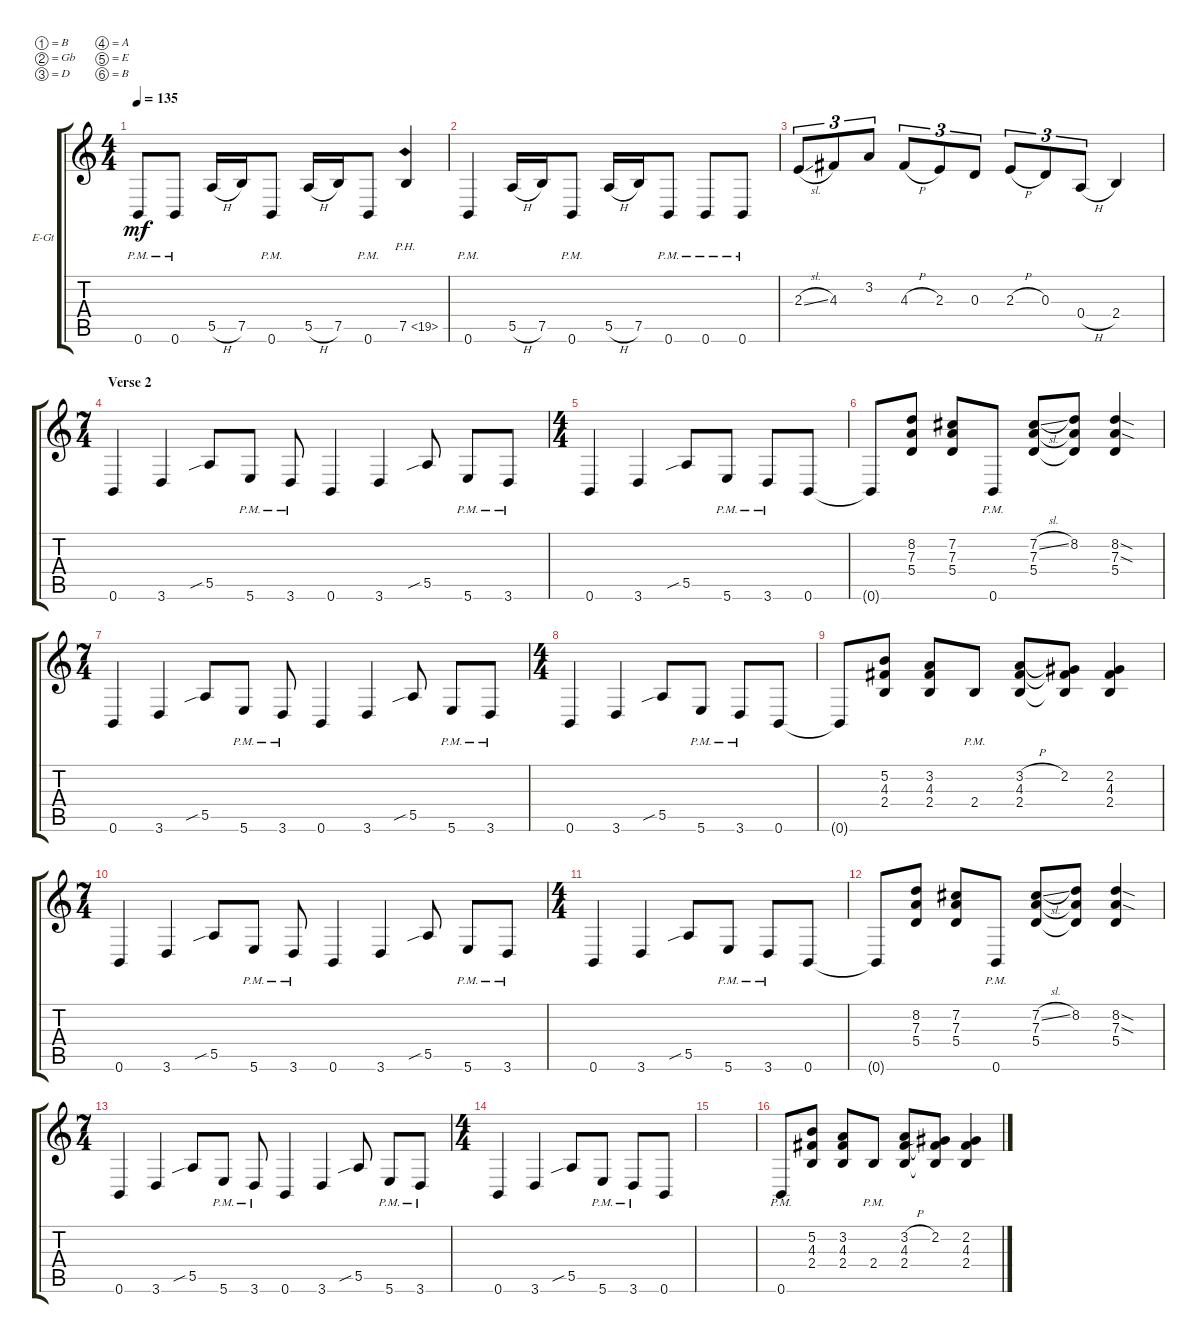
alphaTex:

\bracketExtendMode groupsimilarinstruments
\firstSystemTrackNameOrientation horizontal
\otherSystemsTrackNameOrientation horizontal
\track ("Electric Guitar 2" "E-Gt") {multiBarRest instrument distortionguitar}
\staff {score tabs}
\tuning (B3 Gb3 D3 A2 E2 B1)
\ts (4 4)
\tempo 135
\clef g2
\ks c
0.6{pm}.8{dy mf} 0.6{pm}.8 5.5{h}.16 7.5.16 0.6{pm}.8 5.5{h}.16 7.5.16 0.6{pm}.8 7.5{ph 12}.4 |
0.6{pm}.4 5.5{h}.16 7.5.16 0.6{pm}.8 5.5{h}.16 7.5.16 0.6{pm}.8 0.6{pm}.8 0.6{pm}.8 |
2.3{sl}.8{tu (3 2)} 4.3.8{tu (3 2)} 3.2.8{tu (3 2)} 4.3{h}.8{tu (3 2)} 2.3.8{tu (3 2)} 0.3.8{tu (3 2)} 2.3{h}.8{tu (3 2)} 0.3.8{tu (3 2)} 0.4{h}.8{tu (3 2)} 2.4.4 |
\ts (7 4)
\section ("" "Verse 2")
0.6.4 3.6.4 5.5{sib}.8 5.6{pm}.8 3.6{pm}.8 0.6.4 3.6.4 5.5{sib}.8 5.6{pm}.8 3.6{pm}.8 |
\ts (4 4)
0.6.4 3.6.4 5.5{sib}.8 5.6{pm}.8 3.6{pm}.8 0.6.8 |
0.6{t}.8 (8.2 7.3 5.4).8 (7.2 7.3 5.4).8 0.6{pm}.8 (7.3 7.2{sl} 5.4).8 (7.3{t} 8.2 5.4{t}).8 (7.3{sod} 8.2{sod} 5.4).4 |
\ts (7 4)
0.6.4 3.6.4 5.5{sib}.8 5.6{pm}.8 3.6{pm}.8 0.6.4 3.6.4 5.5{sib}.8 5.6{pm}.8 3.6{pm}.8 |
\ts (4 4)
0.6.4 3.6.4 5.5{sib}.8 5.6{pm}.8 3.6{pm}.8 0.6.8 |
0.6{t}.8 (5.2 4.3 2.4).8 (3.2 4.3 2.4).8 2.4{pm}.8 (4.3 3.2{h} 2.4).8 (4.3{t} 2.2 2.4{t}).8 (4.3 2.2 2.4).4 |
\ts (7 4)
0.6.4 3.6.4 5.5{sib}.8 5.6{pm}.8 3.6{pm}.8 0.6.4 3.6.4 5.5{sib}.8 5.6{pm}.8 3.6{pm}.8 |
\ts (4 4)
0.6.4 3.6.4 5.5{sib}.8 5.6{pm}.8 3.6{pm}.8 0.6.8 |
0.6{t}.8 (8.2 7.3 5.4).8 (7.2 7.3 5.4).8 0.6{pm}.8 (7.3 7.2{sl} 5.4).8 (7.3{t} 8.2 5.4{t}).8 (7.3{sod} 8.2{sod} 5.4).4 |
\ts (7 4)
0.6.4 3.6.4 5.5{sib}.8 5.6{pm}.8 3.6{pm}.8 0.6.4 3.6.4 5.5{sib}.8 5.6{pm}.8 3.6{pm}.8 |
\ts (4 4)
0.6.4 3.6.4 5.5{sib}.8 5.6{pm}.8 3.6{pm}.8 0.6.8 |
|
0.6{pm}.8 (5.2 4.3 2.4).8 (3.2 4.3 2.4).8 2.4{pm}.8 (4.3 3.2{h} 2.4).8 (4.3{t} 2.2 2.4{t}).8 (4.3 2.2 2.4).4
